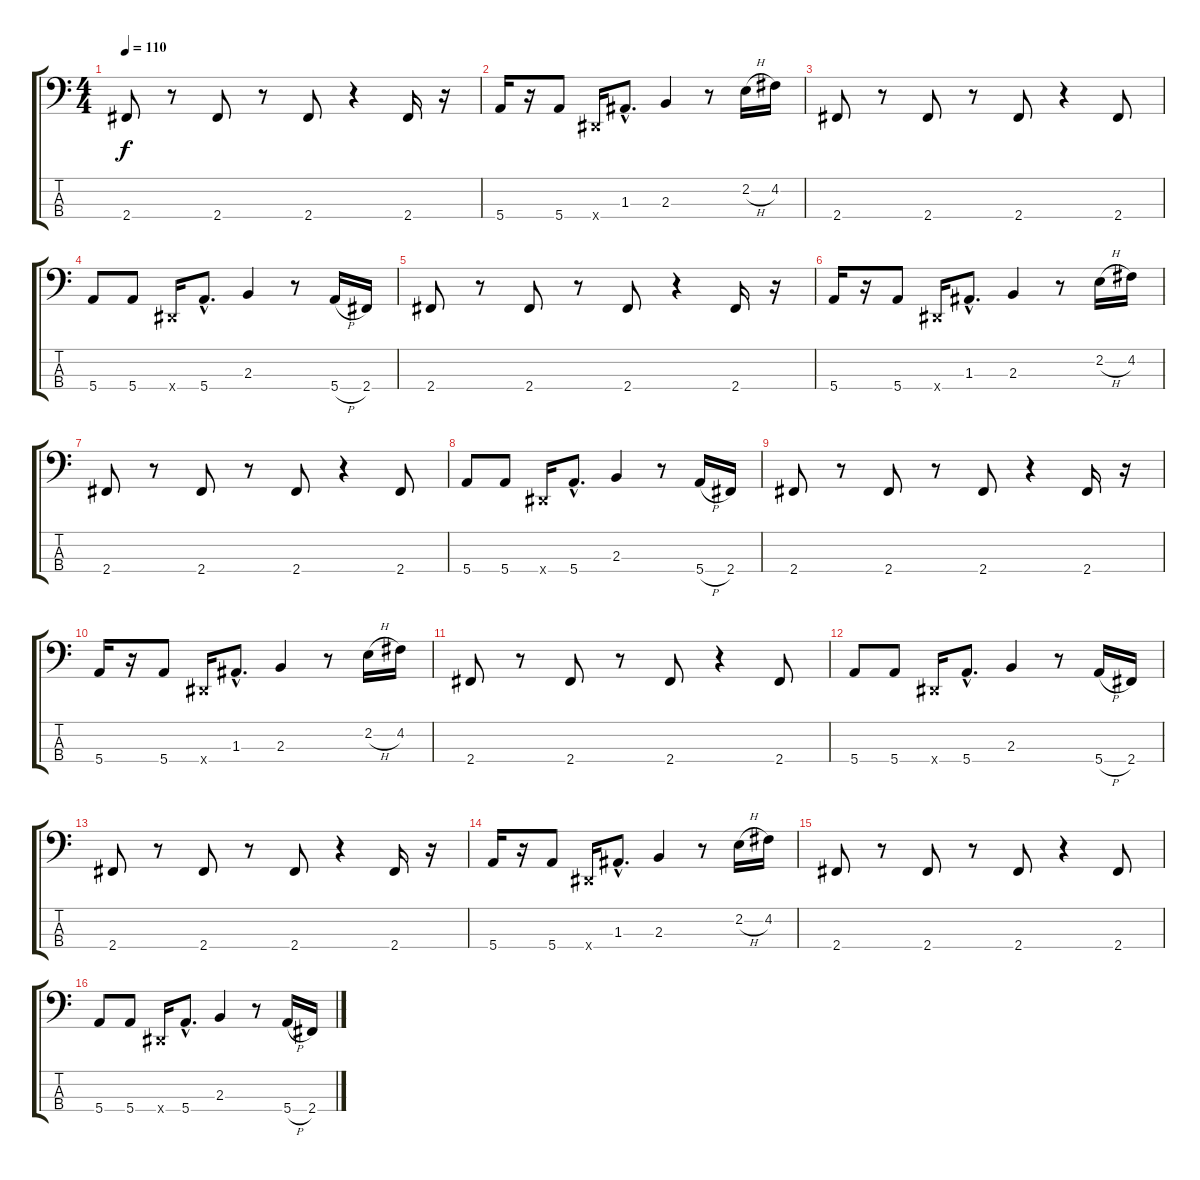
\track "" {instrument acousticguitarnylon}
\staff {score tabs}
\tuning (G2 D2 A1 E1) {hide}
\ts (4 4)
\tempo 110
\clef f4
\ks c
2.4.8{dy f} r.8 2.4.8 r.8 2.4.8 r.4 2.4.16 r.16 |
5.4.16 r.16 5.4.8 -1.4{x}.16 1.3{hac}.8{d} 2.3.4 r.8 2.2{h}.16 4.2.16 |
2.4.8 r.8 2.4.8 r.8 2.4.8 r.4 2.4.8 |
5.4.8 5.4.8 -1.4{x}.16 5.4{hac}.8{d} 2.3.4 r.8 5.4{h}.16 2.4.16 |
2.4.8 r.8 2.4.8 r.8 2.4.8 r.4 2.4.16 r.16 |
5.4.16 r.16 5.4.8 -1.4{x}.16 1.3{hac}.8{d} 2.3.4 r.8 2.2{h}.16 4.2.16 |
2.4.8 r.8 2.4.8 r.8 2.4.8 r.4 2.4.8 |
5.4.8 5.4.8 -1.4{x}.16 5.4{hac}.8{d} 2.3.4 r.8 5.4{h}.16 2.4.16 |
2.4.8 r.8 2.4.8 r.8 2.4.8 r.4 2.4.16 r.16 |
5.4.16 r.16 5.4.8 -1.4{x}.16 1.3{hac}.8{d} 2.3.4 r.8 2.2{h}.16 4.2.16 |
2.4.8 r.8 2.4.8 r.8 2.4.8 r.4 2.4.8 |
5.4.8 5.4.8 -1.4{x}.16 5.4{hac}.8{d} 2.3.4 r.8 5.4{h}.16 2.4.16 |
2.4.8 r.8 2.4.8 r.8 2.4.8 r.4 2.4.16 r.16 |
5.4.16 r.16 5.4.8 -1.4{x}.16 1.3{hac}.8{d} 2.3.4 r.8 2.2{h}.16 4.2.16 |
2.4.8 r.8 2.4.8 r.8 2.4.8 r.4 2.4.8 |
5.4.8 5.4.8 -1.4{x}.16 5.4{hac}.8{d} 2.3.4 r.8 5.4{h}.16 2.4.16
